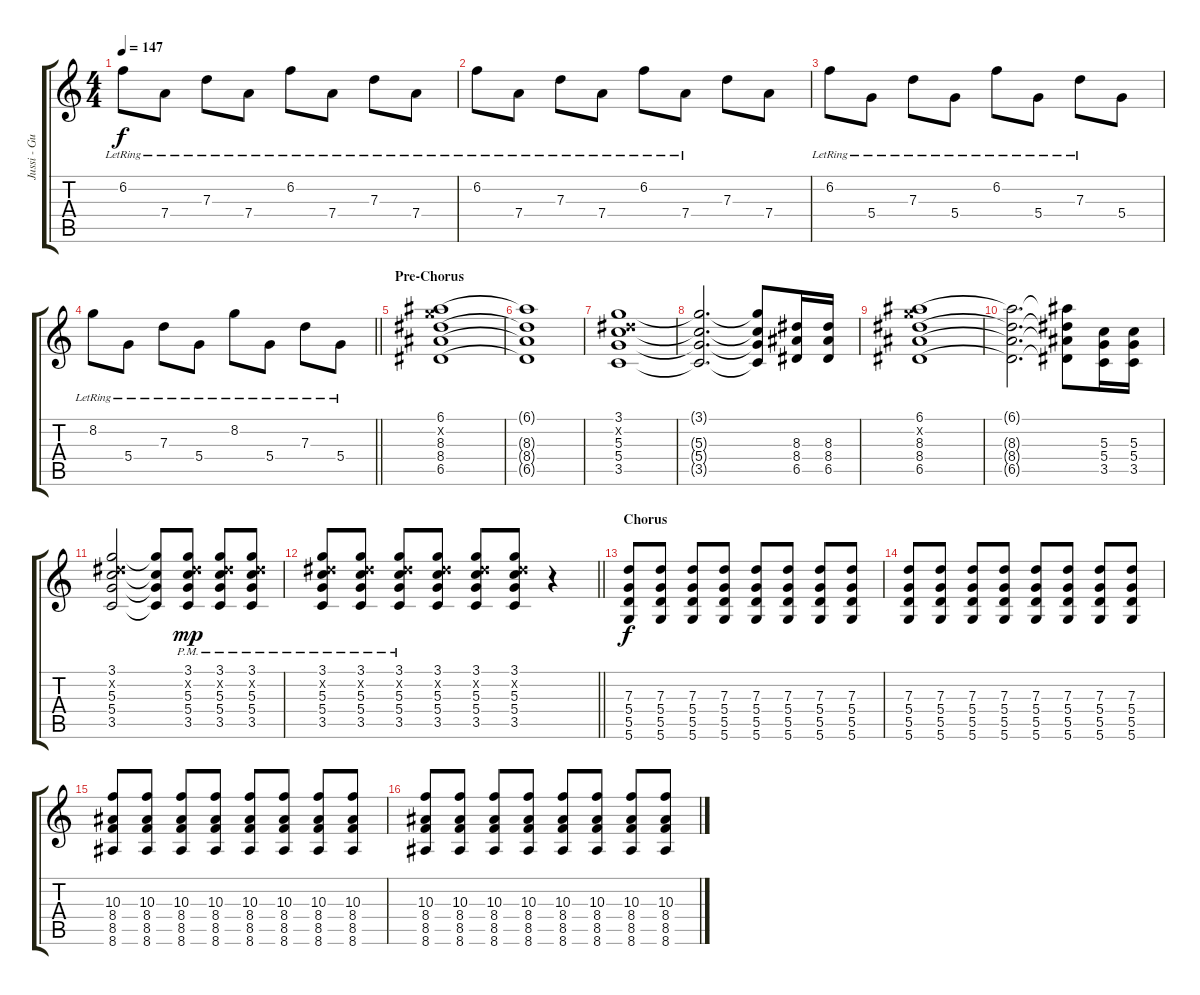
\track ("Jussi - Guitar" "Jussi - Gu") {instrument overdrivenguitar}
\staff {score tabs}
\tuning (E4 B3 G3 D3 A2 D2) {hide}
\ts (4 4)
\tempo 147
\clef g2
\ks c
6.2{lr}.8{dy f} 7.4{lr}.8 7.3{lr}.8 7.4{lr}.8 6.2{lr}.8 7.4{lr}.8 7.3{lr}.8 7.4{lr}.8 |
6.2{lr}.8 7.4{lr}.8 7.3{lr}.8 7.4{lr}.8 6.2{lr}.8 7.4{lr}.8 7.3.8 7.4.8 |
6.2{lr}.8 5.4{lr}.8 7.3{lr}.8 5.4{lr}.8 6.2{lr}.8 5.4{lr}.8 7.3{lr}.8 5.4.8 |
\barLineRight lightlight
8.2{lr}.8 5.4{lr}.8 7.3{lr}.8 5.4{lr}.8 8.2{lr}.8 5.4{lr}.8 7.3{lr}.8 5.4{lr}.8 |
\section ("" "Pre-Chorus")
(6.1 8.2{x} 8.3 8.4 6.5).1{instrument overdrivenguitar} |
(6.1{t} 8.3{t} 8.4{t} 6.5{t}).1 |
(3.1 4.2{x} 5.3 5.4 3.5).1 |
(3.1{t} 5.3{t} 5.4{t} 3.5{t}).2{d} (3.1{t} 5.3{t} 5.4{t} 3.5{t}).8 (8.3 8.4 6.5).16 (8.3 8.4 6.5).16 |
(6.1 8.2{x} 8.3 8.4 6.5).1 |
(6.1{t} 8.3{t} 8.4{t} 6.5{t}).2{d} (6.1{t} 8.3{t} 8.4{t} 6.5{t}).8 (5.3 5.4 3.5).16 (5.3 5.4 3.5).16 |
(3.1 4.2{x} 5.3 5.4 3.5).2 (3.1{t} 5.3{t} 5.4{t} 3.5{t}).8 (3.1{pm} 4.2{x} 5.3{pm} 5.4{pm} 3.5{pm}).8{dy mp} (3.1{pm} 4.2{x} 5.3{pm} 5.4{pm} 3.5{pm}).8 (3.1{pm} 4.2{x} 5.3{pm} 5.4{pm} 3.5{pm}).8 |
\barLineRight lightlight
(3.1{pm} 4.2{x} 5.3{pm} 5.4{pm} 3.5{pm}).8 (3.1 4.2{x} 5.3{pm} 5.4{pm} 3.5{pm}).8 (3.1 4.2{x} 5.3{pm} 5.4{pm} 3.5{pm}).8 (3.1 4.2{x} 5.3 5.4 3.5).8 (3.1 4.2{x} 5.3 5.4 3.5).8 (3.1 4.2{x} 5.3 5.4 3.5).8 r.4 |
\section ("" "Chorus")
(7.3 5.4 5.5 5.6).8{dy f} (7.3 5.4 5.5 5.6).8 (7.3 5.4 5.5 5.6).8 (7.3 5.4 5.5 5.6).8 (7.3 5.4 5.5 5.6).8 (7.3 5.4 5.5 5.6).8 (7.3 5.4 5.5 5.6).8 (7.3 5.4 5.5 5.6).8 |
(7.3 5.4 5.5 5.6).8 (7.3 5.4 5.5 5.6).8 (7.3 5.4 5.5 5.6).8 (7.3 5.4 5.5 5.6).8 (7.3 5.4 5.5 5.6).8 (7.3 5.4 5.5 5.6).8 (7.3 5.4 5.5 5.6).8 (7.3 5.4 5.5 5.6).8 |
(10.3 8.4 8.5 8.6).8 (10.3 8.4 8.5 8.6).8 (10.3 8.4 8.5 8.6).8 (10.3 8.4 8.5 8.6).8 (10.3 8.4 8.5 8.6).8 (10.3 8.4 8.5 8.6).8 (10.3 8.4 8.5 8.6).8 (10.3 8.4 8.5 8.6).8 |
(10.3 8.4 8.5 8.6).8 (10.3 8.4 8.5 8.6).8 (10.3 8.4 8.5 8.6).8 (10.3 8.4 8.5 8.6).8 (10.3 8.4 8.5 8.6).8 (10.3 8.4 8.5 8.6).8 (10.3 8.4 8.5 8.6).8 (10.3 8.4 8.5 8.6).8
